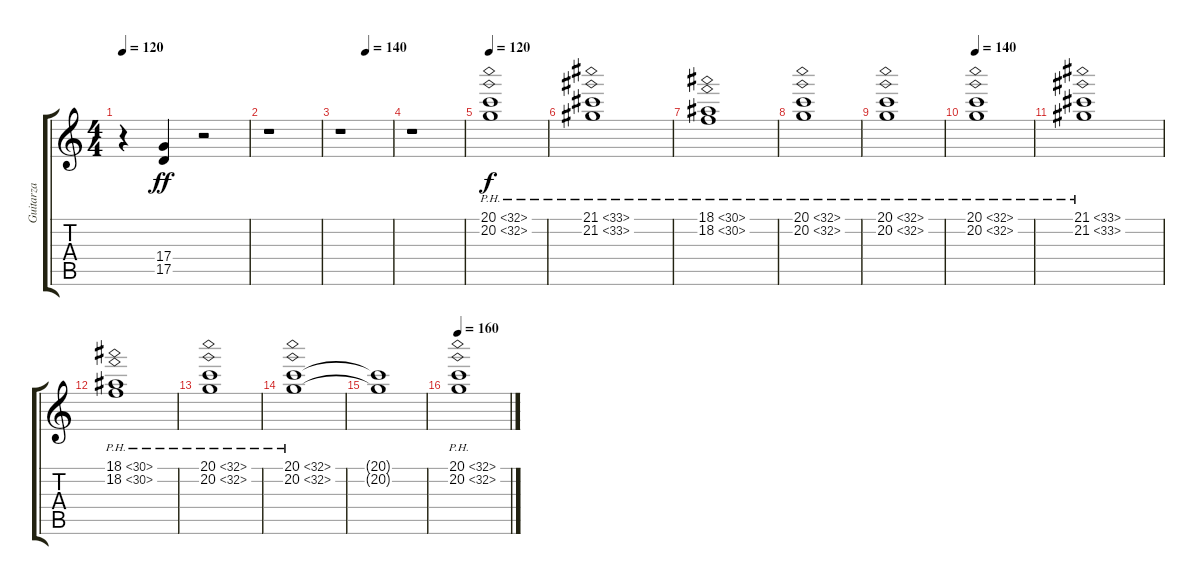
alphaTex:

\track ("Guitarza" "Guitarza") {instrument churchorgan}
\staff {score tabs}
\tuning (E4 B3 G3 D3 A2 E2) {hide}
\ts (4 4)
\tempo 120
\clef g2
\ks c
r.4{dy ff} (17.4 17.5).4 r.2 |
r.1 |
\tempo (140 0.5)
r.1 |
r.1{volume 14 instrument stringensemble2} |
\tempo 120
(20.1{ph 12} 20.2{ph 12}).1{dy f} |
(21.1{ph 12} 21.2{ph 12}).1 |
(18.1{ph 12} 18.2{ph 12}).1 |
(20.1{ph 12} 20.2{ph 12}).1 |
(20.1{ph 12} 20.2{ph 12}).1 |
\tempo 140
(20.1{ph 12} 20.2{ph 12}).1 |
(21.1{ph 12} 21.2{ph 12}).1 |
(18.1{ph 12} 18.2{ph 12}).1 |
(20.1{ph 12} 20.2{ph 12}).1 |
(20.1{ph 12} 20.2{ph 12}).1 |
(20.1{t} 20.2{t}).1 |
\tempo 160
(20.1{ph 12} 20.2{ph 12}).1
